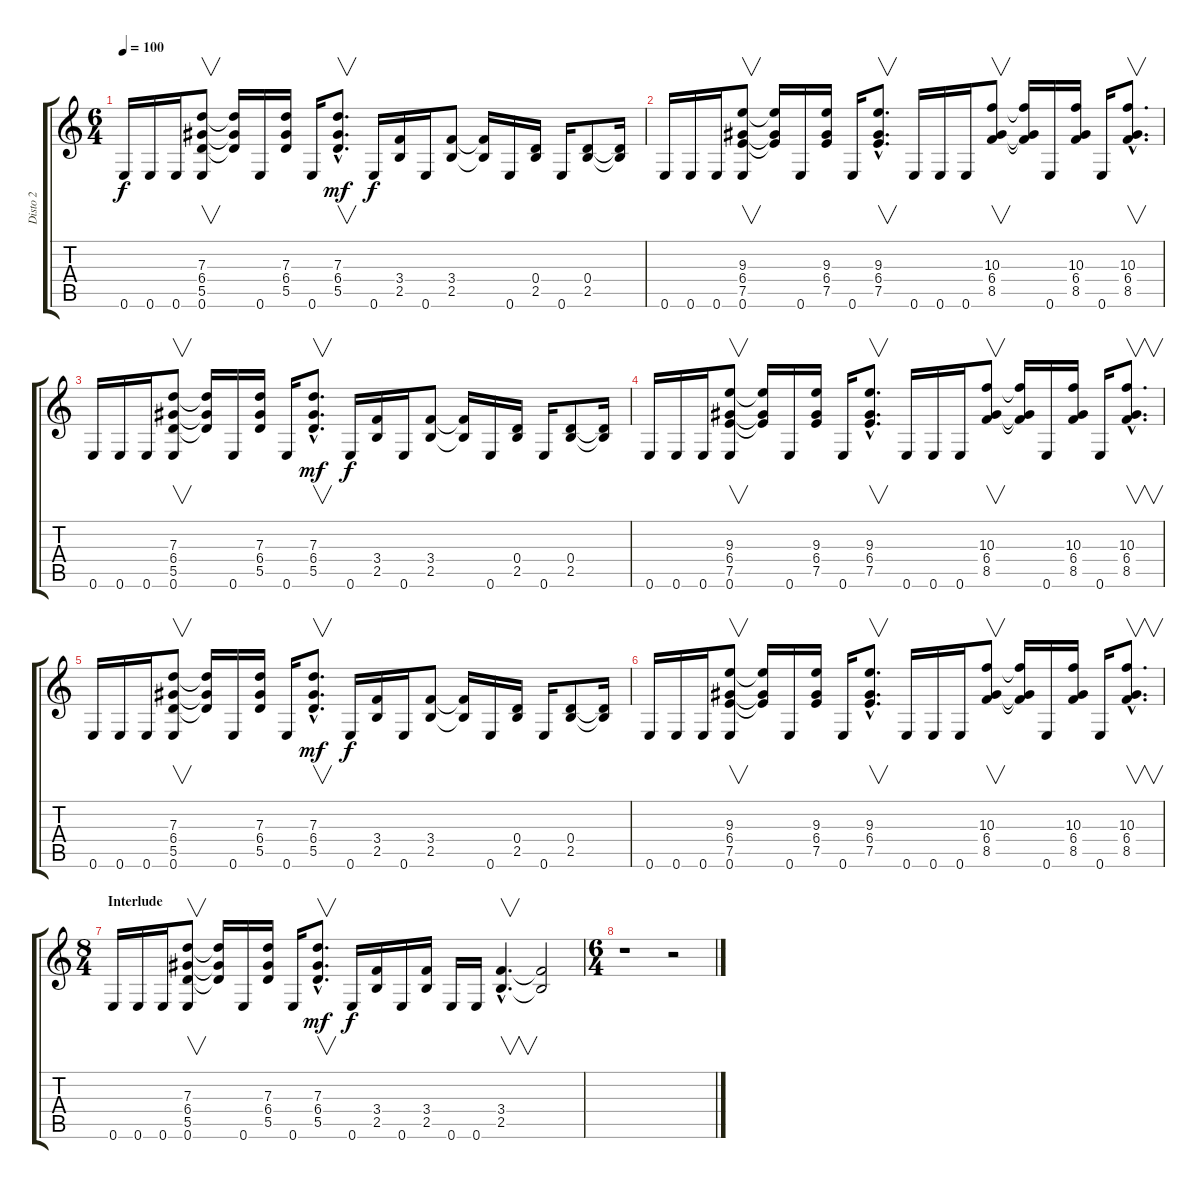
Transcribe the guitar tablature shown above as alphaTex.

\track ("Disto 2" "Disto 2") {instrument distortionguitar}
\staff {score tabs}
\tuning (E4 B3 G3 D3 A2 E2) {hide}
\ts (6 4)
\tempo 100
\clef g2
\ks c
0.6.16{dy f} 0.6.16 0.6.16 (7.3 6.4 5.5 0.6).8{v} (7.3{t} 6.4{t} 5.5{t}).16 0.6.16 (7.3 6.4 5.5).16 0.6.16 (7.3{hac} 6.4{hac} 5.5{hac}).8{v d dy mf} 0.6.16{dy f} (3.4 2.5).16 0.6.16 (3.4 2.5).8 (3.4{t} 2.5{t}).16 0.6.16 (0.4 2.5).16 0.6.16 (0.4 2.5).8 (0.4{t} 2.5{t}).16 |
0.6.16 0.6.16 0.6.16 (9.3 6.4 7.5 0.6).8{v} (9.3{t} 6.4{t} 7.5{t}).16 0.6.16 (9.3 6.4 7.5).16 0.6.16 (9.3{hac} 6.4{hac} 7.5{hac}).8{v d} 0.6.16 0.6.16 0.6.16 (10.3 6.4 8.5).8{v} (10.3{t} 6.4{t} 8.5{t}).16 0.6.16 (10.3 6.4 8.5).16 0.6.16 (10.3{hac} 6.4{hac} 8.5{hac}).8{v d} |
0.6.16 0.6.16 0.6.16 (7.3 6.4 5.5 0.6).8{v} (7.3{t} 6.4{t} 5.5{t}).16 0.6.16 (7.3 6.4 5.5).16 0.6.16 (7.3{hac} 6.4{hac} 5.5{hac}).8{v d dy mf} 0.6.16{dy f} (3.4 2.5).16 0.6.16 (3.4 2.5).8 (3.4{t} 2.5{t}).16 0.6.16 (0.4 2.5).16 0.6.16 (0.4 2.5).8 (0.4{t} 2.5{t}).16 |
0.6.16 0.6.16 0.6.16 (9.3 6.4 7.5 0.6).8{v} (9.3{t} 6.4{t} 7.5{t}).16 0.6.16 (9.3 6.4 7.5).16 0.6.16 (9.3{hac} 6.4{hac} 7.5{hac}).8{v d} 0.6.16 0.6.16 0.6.16 (10.3 6.4 8.5).8{v} (10.3{t} 6.4{t} 8.5{t}).16 0.6.16 (10.3 6.4 8.5).16 0.6.16 (10.3{hac} 6.4{hac} 8.5{hac}).8{v d} |
0.6.16 0.6.16 0.6.16 (7.3 6.4 5.5 0.6).8{v} (7.3{t} 6.4{t} 5.5{t}).16 0.6.16 (7.3 6.4 5.5).16 0.6.16 (7.3{hac} 6.4{hac} 5.5{hac}).8{v d dy mf} 0.6.16{dy f} (3.4 2.5).16 0.6.16 (3.4 2.5).8 (3.4{t} 2.5{t}).16 0.6.16 (0.4 2.5).16 0.6.16 (0.4 2.5).8 (0.4{t} 2.5{t}).16 |
0.6.16 0.6.16 0.6.16 (9.3 6.4 7.5 0.6).8{v} (9.3{t} 6.4{t} 7.5{t}).16 0.6.16 (9.3 6.4 7.5).16 0.6.16 (9.3{hac} 6.4{hac} 7.5{hac}).8{v d} 0.6.16 0.6.16 0.6.16 (10.3 6.4 8.5).8{v} (10.3{t} 6.4{t} 8.5{t}).16 0.6.16 (10.3 6.4 8.5).16 0.6.16 (10.3{hac} 6.4{hac} 8.5{hac}).8{v d} |
\ts (8 4)
\section ("" "Interlude")
0.6.16 0.6.16 0.6.16 (7.3 6.4 5.5 0.6).8{v} (7.3{t} 6.4{t} 5.5{t}).16 0.6.16 (7.3 6.4 5.5).16 0.6.16 (7.3{hac} 6.4{hac} 5.5{hac}).8{v d dy mf} 0.6.16{dy f} (3.4 2.5).16 0.6.16 (3.4 2.5).16 0.6.16 0.6.16 (3.4{hac} 2.5{hac}).4{v d} (3.4{t} 2.5{t}).2 |
\ts (6 4)
r.1 r.2
